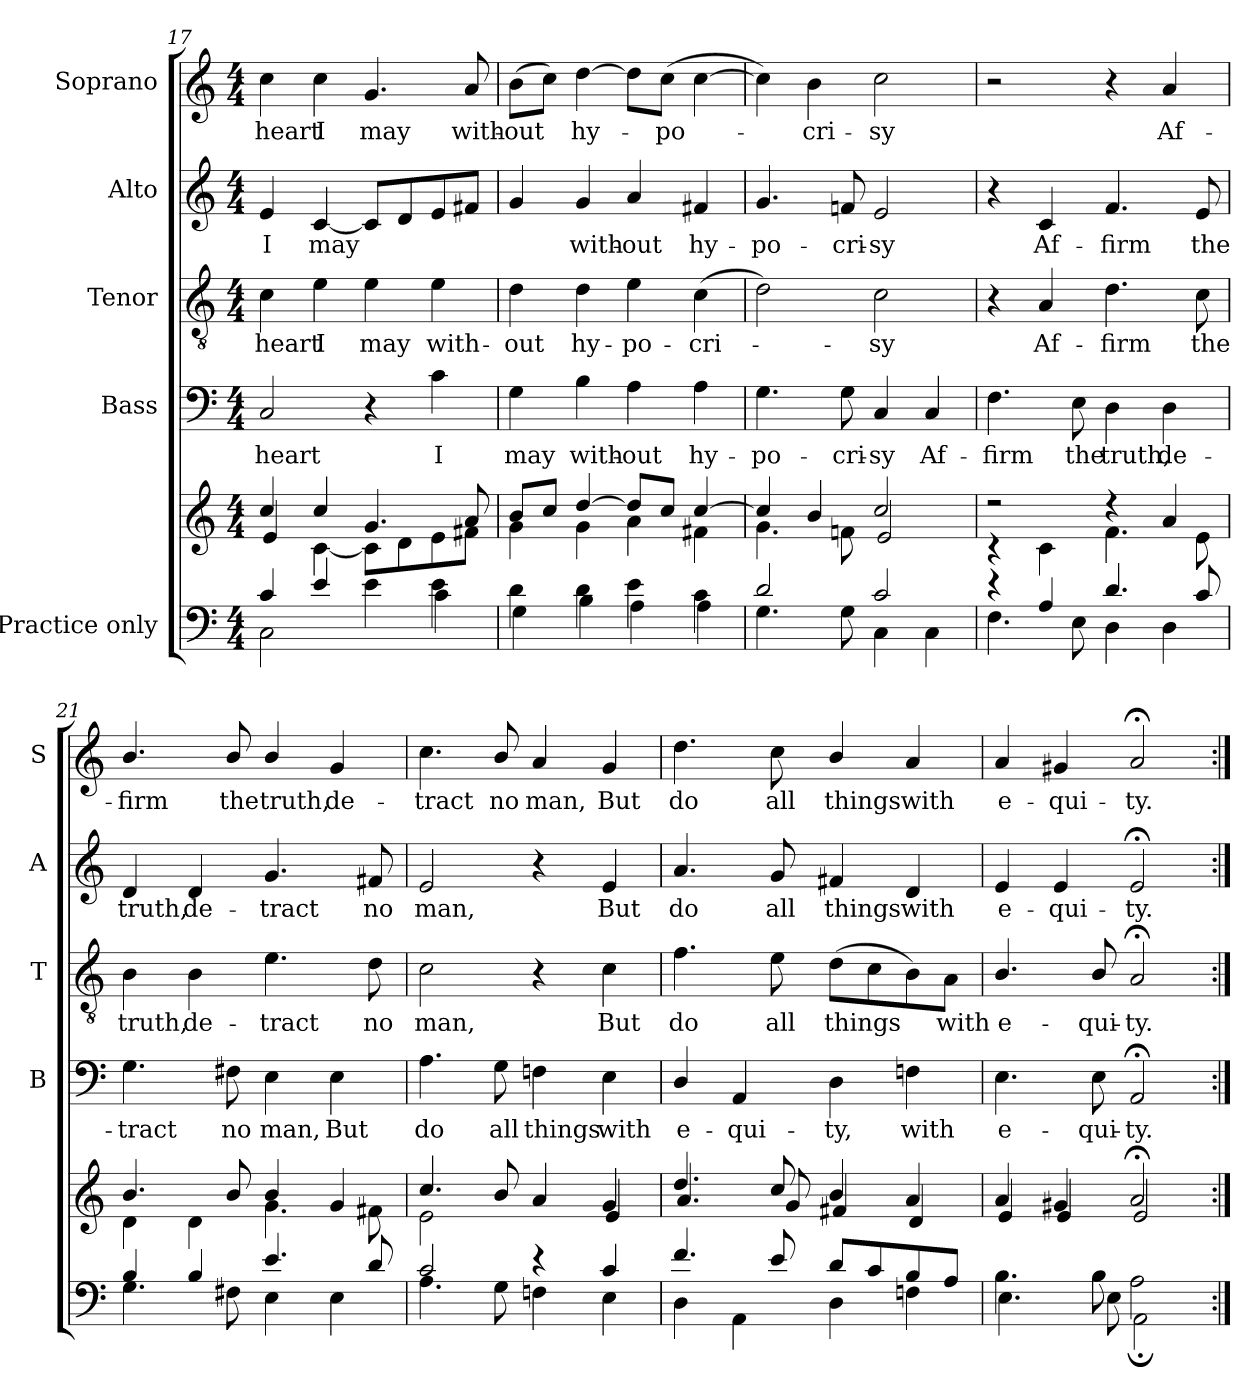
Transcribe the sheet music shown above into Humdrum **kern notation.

**kern	**kern	**kern	**text	**kern	**text	**kern	**text	**kern	**text
*part5	*part5	*part4	*part4	*part3	*part3	*part2	*part2	*part1	*part1
*staff6	*staff5	*staff4	*staff4	*staff3	*staff3	*staff2	*staff2	*staff1	*staff1
*I"Practice only	*	*I"Bass	*	*I"Tenor	*	*I"Alto	*	*I"Soprano	*
*	*	*I'B	*	*I'T	*	*I'A	*	*I'S	*
*clefF4	*clefG2	*clefF4	*	*clefGv2	*	*clefG2	*	*clefG2	*
*k[]	*k[]	*k[]	*	*k[]	*	*k[]	*	*k[]	*
*M4/4	*M4/4	*M4/4	*	*M4/4	*	*M4/4	*	*M4/4	*
=17	=17	=17	=17	=17	=17	=17	=17	=17	=17
*^	*^	*	*	*	*	*	*	*	*
!	!	!	!	!	!LO:LY:b	!	!LO:LY:b	!	!LO:LY:b	!	!LO:LY:b
4c/	2C\	4cc/	4e/	2C/	heart	4c\	heart	4e/	I	4cc\	heart
!	!	!	!	!	!	!	!LO:LY:b	!	!LO:LY:b	!	!LO:LY:b
4e/	.	4cc/	[4c\	.	.	4e\	I	[4c/	may	4cc\	I
!	!	!	!	!	!	!	!LO:LY:b	!	!	!	!LO:LY:b
4e\	4ryy	4.g/	8c\L]	4r	.	4e\	may	8c/L]	.	4.g/	may
.	.	.	8d\	.	.	.	.	8d/	.	.	.
!	!	!	!	!	!LO:LY:b	!	!LO:LY:b	!	!	!	!
4e\	4c\	.	8e\	4c\	I	4e\	with-	8e/	.	.	.
!	!	!	!	!	!	!	!	!	!	!	!LO:LY:b
.	.	8a/	8f#X\J	.	.	.	.	8f#X/J	.	8a/	with-
!!LO:PB:g=z
=18	=18	=18	=18	=18	=18	=18	=18	=18	=18	=18	=18
!	!	!	!	!	!LO:LY:b	!	!LO:LY:b	!	!	!	!LO:LY:b
4d\	4G\	8b/L	4g\	4G\	may	4d\	-out	4g/	.	(>8b\L	-out
.	.	8cc/J	.	.	.	.	.	.	.	8cc\J)	.
!	!	!	!	!	!LO:LY:b	!	!LO:LY:b	!	!LO:LY:b	!	!LO:LY:b
4d\	4B\	[4dd/	4g\	4B\	with-	4d\	hy-	4g/	with-	[4dd\	hy-
!	!	!	!	!	!LO:LY:b	!	!LO:LY:b	!	!LO:LY:b	!	!
4e\	4A\	8dd/L]	4a\	4A\	-out	4e\	-po-	4a/	-out	8dd\L]	.
!	!	!	!	!	!	!	!	!	!	!	!LO:LY:b
.	.	8cc/J	.	.	.	.	.	.	.	(>8cc\J	po-
!	!	!	!	!	!LO:LY:b	!	!LO:LY:b	!	!LO:LY:b	!	!
4c\	4A\	[4cc/	4f#X\	4A\	hy-	(>4c\	-cri-	4f#X/	hy-	[4cc\	.
=19	=19	=19	=19	=19	=19	=19	=19	=19	=19	=19	=19
!	!	!	!	!	!LO:LY:b	!	!	!	!LO:LY:b	!	!
2d/	4.G\	4cc/]	4.g\	4.G\	-po-	2d\)	.	4.g/	-po-	4cc\])	.
!	!	!	!	!	!	!	!	!	!	!	!LO:LY:b
.	.	4b/	.	.	.	.	.	.	.	4b\	cri-
!	!	!	!	!	!LO:LY:b	!	!	!	!LO:LY:b	!	!
.	8G\	.	8fni\	8G\	-cri-	.	.	8fn/	-cri-	.	.
!	!	!	!	!	!LO:LY:b	!	!LO:LY:b	!	!LO:LY:b	!	!LO:LY:b
2c/	4C\	2cc/	2e/	4C/	-sy	2c\	sy	2e/	-sy	2cc\	-sy
!	!	!	!	!	!LO:LY:b	!	!	!	!	!	!
.	4C\	.	.	4C/	Af-	.	.	.	.	.	.
=20	=20	=20	=20	=20	=20	=20	=20	=20	=20	=20	=20
!	!	!	!	!	!LO:LY:b	!	!	!	!	!	!
4r	4.F\	2r	4r	4.F\	-firm	4r	.	4r	.	2r	.
!	!	!	!	!	!	!	!LO:LY:b	!	!LO:LY:b	!	!
4A/	.	.	4c\	.	.	4A/	Af-	4c/	Af-	.	.
!	!	!	!	!	!LO:LY:b	!	!	!	!	!	!
.	8E\	.	.	8E\	the	.	.	.	.	.	.
!	!	!	!	!	!LO:LY:b	!	!LO:LY:b	!	!LO:LY:b	!	!
4.d/	4D\	4r	4.f\	4D\	truth,	4.d\	-firm	4.f/	-firm	4r	.
!	!	!	!	!	!LO:LY:b	!	!	!	!	!	!LO:LY:b
.	4D\	4a/	.	4D\	de-	.	.	.	.	4a/	Af-
!	!	!	!	!	!	!	!LO:LY:b	!	!LO:LY:b	!	!
8c/	.	.	8e\	.	.	8c\	the	8e/	the	.	.
=21	=21	=21	=21	=21	=21	=21	=21	=21	=21	=21	=21
!	!	!	!	!	!LO:LY:b	!	!LO:LY:b	!	!LO:LY:b	!	!LO:LY:b
4B/	4.G\	4.b/	4d\	4.G\	-tract	4B\	truth,	4d/	truth,	4.b/	-firm
!	!	!	!	!	!	!	!LO:LY:b	!	!LO:LY:b	!	!
4B/	.	.	4d\	.	.	4B\	de-	4d/	de-	.	.
!	!	!	!	!	!LO:LY:b	!	!	!	!	!	!LO:LY:b
.	8F#X\	8b/	.	8F#X\	no	.	.	.	.	8b/	the
!	!	!	!	!	!LO:LY:b	!	!LO:LY:b	!	!LO:LY:b	!	!LO:LY:b
4.e/	4E\	4b/	4.g\	4E\	man,	4.e\	-tract	4.g/	-tract	4b/	truth,
!	!	!	!	!	!LO:LY:b	!	!	!	!	!	!LO:LY:b
.	4E\	4g/	.	4E\	But	.	.	.	.	4g/	de-
!	!	!	!	!	!	!	!LO:LY:b	!	!LO:LY:b	!	!
8d/	.	.	8f#X\	.	.	8d\	no	8f#X/	no	.	.
!!LO:LB:g=z
=22	=22	=22	=22	=22	=22	=22	=22	=22	=22	=22	=22
!	!	!	!	!	!LO:LY:b	!	!LO:LY:b	!	!LO:LY:b	!	!LO:LY:b
2c/	4.A\	4.cc/	2e\	4.A\	do	2c\	man,	2e/	man,	4.cc\	-tract
!	!	!	!	!	!LO:LY:b	!	!	!	!	!	!LO:LY:b
.	8G\	8b/	.	8G\	all	.	.	.	.	8b/	no
!	!	!	!	!	!LO:LY:b	!	!	!	!	!	!LO:LY:b
4r	4Fni\	4a/	4ryy	4Fn\	things	4r	.	4r	.	4a/	man,
!	!	!	!	!	!LO:LY:b	!	!LO:LY:b	!	!LO:LY:b	!	!LO:LY:b
4c/	4E\	4g/	4e/	4E\	with	4c\	But	4e/	But	4g/	But
=23	=23	=23	=23	=23	=23	=23	=23	=23	=23	=23	=23
!	!	!	!	!	!LO:LY:b	!	!LO:LY:b	!	!LO:LY:b	!	!LO:LY:b
4.f/	4D\	4.dd/	4.a/	4D/	e-	4.f\	do	4.a/	do	4.dd\	do
!	!	!	!	!	!LO:LY:b	!	!	!	!	!	!
.	4AA\	.	.	4AA/	-qui-	.	.	.	.	.	.
!	!	!	!	!	!	!	!LO:LY:b	!	!LO:LY:b	!	!LO:LY:b
8e/	.	8cc/	8g/	.	.	8e\	all	8g/	all	8cc\	all
!	!	!	!	!	!LO:LY:b	!	!LO:LY:b	!	!LO:LY:b	!	!LO:LY:b
8d/L	4D\	4b/	4f#X/	4D\	-ty,	(>8d\L	things	4f#X/	things	4b/	things
8c/	.	.	.	.	.	8c\	.	.	.	.	.
!	!	!	!	!	!LO:LY:b	!	!	!	!LO:LY:b	!	!LO:LY:b
8B/	4Fni\	4a/	4d/	4Fn\	with	8B\)	.	4d/	with	4a/	with
!	!	!	!	!	!	!	!LO:LY:b	!	!	!	!
8A/J	.	.	.	.	.	8A\J	with	.	.	.	.
=24	=24	=24	=24	=24	=24	=24	=24	=24	=24	=24	=24
!	!	!	!	!	!LO:LY:b	!	!LO:LY:b	!	!LO:LY:b	!	!LO:LY:b
4.B\	4.E\	4a/	4e/	4.E\	e-	4.B/	e-	4e/	e-	4a/	e-
!	!	!	!	!	!	!	!	!	!LO:LY:b	!	!LO:LY:b
.	.	4g#X/	4e/	.	.	.	.	4e/	-qui-	4g#X/	-qui-
!	!	!	!	!	!LO:LY:b	!	!LO:LY:b	!	!	!	!
8B\	8E\	.	.	8E\	-qui-	8B/	-qui-	.	.	.	.
!	!	!	!	!	!LO:LY:b	!	!LO:LY:b	!	!LO:LY:b	!	!LO:LY:b
2A\	2AA;\	2a;</	2e/	2AA;</	-ty.	2A;</	-ty.	2e;</	-ty.	2a;</	-ty.
*v	*v	*	*	*	*	*	*	*	*	*	*
*	*v	*v	*	*	*	*	*	*	*	*
=:|!	=:|!	=:|!	=:|!	=:|!	=:|!	=:|!	=:|!	=:|!	=:|!
*-	*-	*-	*-	*-	*-	*-	*-	*-	*-
